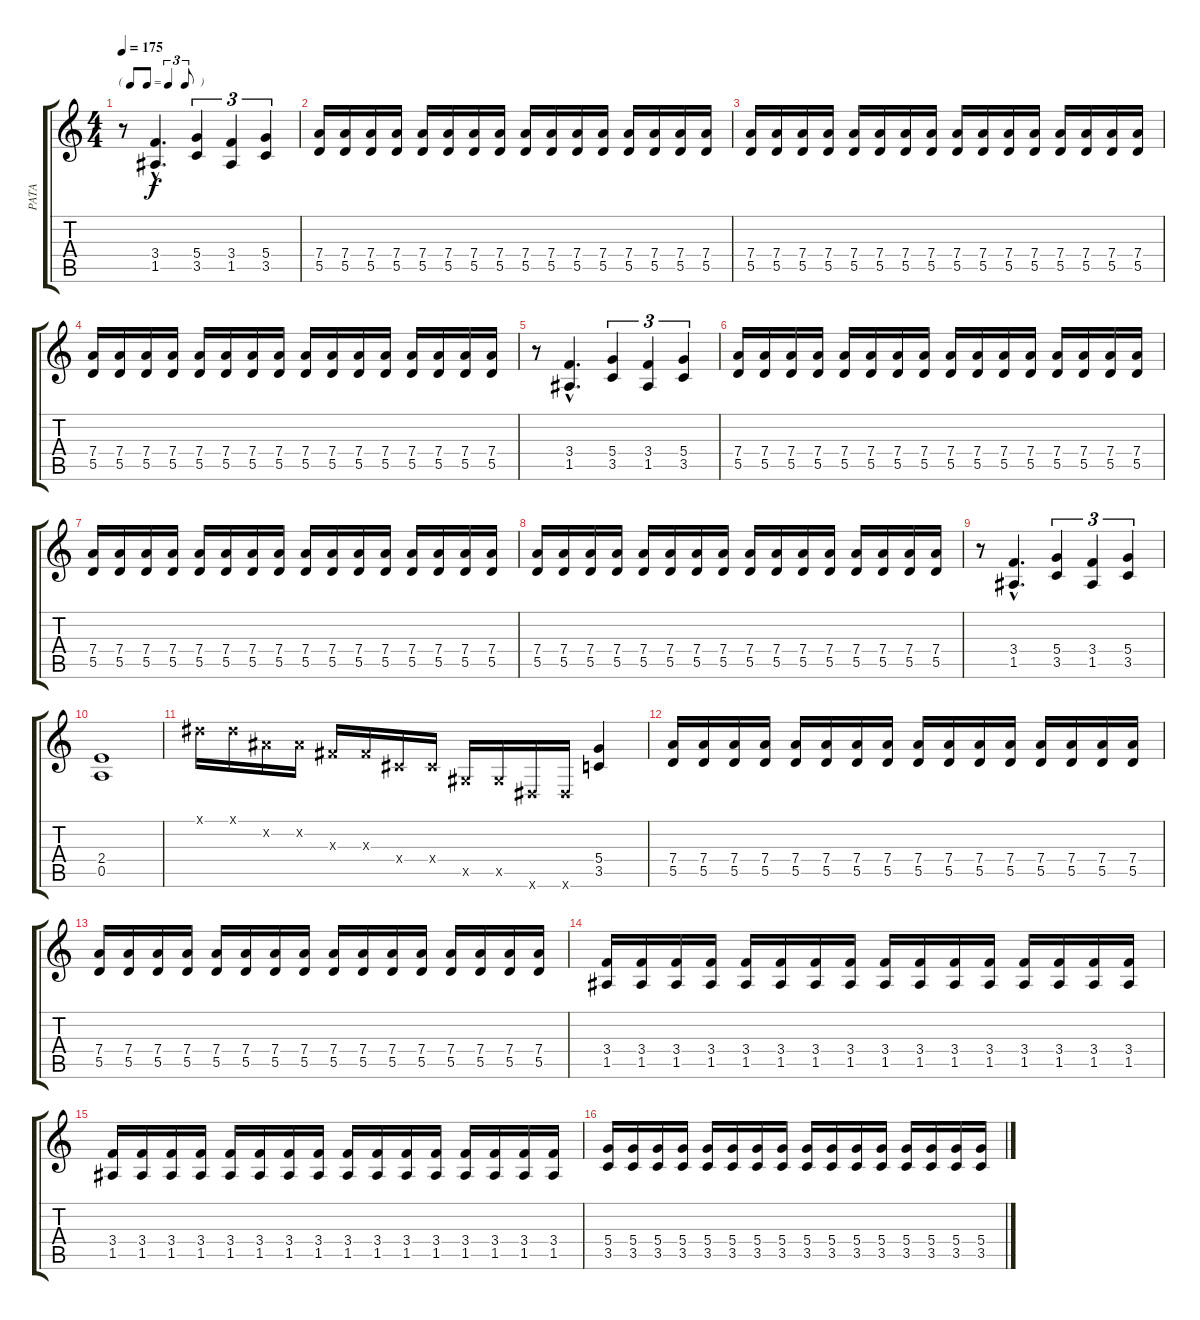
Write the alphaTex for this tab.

\track ("PATA" "PATA") {instrument distortionguitar}
\staff {score tabs}
\tuning (E4 B3 G3 D3 A2 E2) {hide}
\ts (4 4)
\tf triplet8th
\tempo 175
\clef g2
\ks c
r.8{dy f} (3.4{hac} 1.5{hac}).4{d} (5.4 3.5).4{tu (3 2)} (3.4 1.5).4{tu (3 2)} (5.4 3.5).4{tu (3 2)} |
(7.4 5.5).16 (7.4 5.5).16 (7.4 5.5).16 (7.4 5.5).16 (7.4 5.5).16 (7.4 5.5).16 (7.4 5.5).16 (7.4 5.5).16 (7.4 5.5).16 (7.4 5.5).16 (7.4 5.5).16 (7.4 5.5).16 (7.4 5.5).16 (7.4 5.5).16 (7.4 5.5).16 (7.4 5.5).16 |
(7.4 5.5).16 (7.4 5.5).16 (7.4 5.5).16 (7.4 5.5).16 (7.4 5.5).16 (7.4 5.5).16 (7.4 5.5).16 (7.4 5.5).16 (7.4 5.5).16 (7.4 5.5).16 (7.4 5.5).16 (7.4 5.5).16 (7.4 5.5).16 (7.4 5.5).16 (7.4 5.5).16 (7.4 5.5).16 |
(7.4 5.5).16 (7.4 5.5).16 (7.4 5.5).16 (7.4 5.5).16 (7.4 5.5).16 (7.4 5.5).16 (7.4 5.5).16 (7.4 5.5).16 (7.4 5.5).16 (7.4 5.5).16 (7.4 5.5).16 (7.4 5.5).16 (7.4 5.5).16 (7.4 5.5).16 (7.4 5.5).16 (7.4 5.5).16 |
r.8 (3.4{hac} 1.5{hac}).4{d} (5.4 3.5).4{tu (3 2)} (3.4 1.5).4{tu (3 2)} (5.4 3.5).4{tu (3 2)} |
(7.4 5.5).16 (7.4 5.5).16 (7.4 5.5).16 (7.4 5.5).16 (7.4 5.5).16 (7.4 5.5).16 (7.4 5.5).16 (7.4 5.5).16 (7.4 5.5).16 (7.4 5.5).16 (7.4 5.5).16 (7.4 5.5).16 (7.4 5.5).16 (7.4 5.5).16 (7.4 5.5).16 (7.4 5.5).16 |
(7.4 5.5).16 (7.4 5.5).16 (7.4 5.5).16 (7.4 5.5).16 (7.4 5.5).16 (7.4 5.5).16 (7.4 5.5).16 (7.4 5.5).16 (7.4 5.5).16 (7.4 5.5).16 (7.4 5.5).16 (7.4 5.5).16 (7.4 5.5).16 (7.4 5.5).16 (7.4 5.5).16 (7.4 5.5).16 |
(7.4 5.5).16 (7.4 5.5).16 (7.4 5.5).16 (7.4 5.5).16 (7.4 5.5).16 (7.4 5.5).16 (7.4 5.5).16 (7.4 5.5).16 (7.4 5.5).16 (7.4 5.5).16 (7.4 5.5).16 (7.4 5.5).16 (7.4 5.5).16 (7.4 5.5).16 (7.4 5.5).16 (7.4 5.5).16 |
r.8 (3.4{hac} 1.5{hac}).4{d} (5.4 3.5).4{tu (3 2)} (3.4 1.5).4{tu (3 2)} (5.4 3.5).4{tu (3 2)} |
(2.4 0.5).1 |
-1.1{x}.16 -1.1{x}.16 -1.2{x}.16 -1.2{x}.16 -1.3{x}.16 -1.3{x}.16 -1.4{x}.16 -1.4{x}.16 -1.5{x}.16 -1.5{x}.16 -1.6{x}.16 -1.6{x}.16 (5.4 3.5).4 |
(7.4 5.5).16 (7.4 5.5).16 (7.4 5.5).16 (7.4 5.5).16 (7.4 5.5).16 (7.4 5.5).16 (7.4 5.5).16 (7.4 5.5).16 (7.4 5.5).16 (7.4 5.5).16 (7.4 5.5).16 (7.4 5.5).16 (7.4 5.5).16 (7.4 5.5).16 (7.4 5.5).16 (7.4 5.5).16 |
(7.4 5.5).16 (7.4 5.5).16 (7.4 5.5).16 (7.4 5.5).16 (7.4 5.5).16 (7.4 5.5).16 (7.4 5.5).16 (7.4 5.5).16 (7.4 5.5).16 (7.4 5.5).16 (7.4 5.5).16 (7.4 5.5).16 (7.4 5.5).16 (7.4 5.5).16 (7.4 5.5).16 (7.4 5.5).16 |
(3.4 1.5).16 (3.4 1.5).16 (3.4 1.5).16 (3.4 1.5).16 (3.4 1.5).16 (3.4 1.5).16 (3.4 1.5).16 (3.4 1.5).16 (3.4 1.5).16 (3.4 1.5).16 (3.4 1.5).16 (3.4 1.5).16 (3.4 1.5).16 (3.4 1.5).16 (3.4 1.5).16 (3.4 1.5).16 |
(3.4 1.5).16 (3.4 1.5).16 (3.4 1.5).16 (3.4 1.5).16 (3.4 1.5).16 (3.4 1.5).16 (3.4 1.5).16 (3.4 1.5).16 (3.4 1.5).16 (3.4 1.5).16 (3.4 1.5).16 (3.4 1.5).16 (3.4 1.5).16 (3.4 1.5).16 (3.4 1.5).16 (3.4 1.5).16 |
(5.4 3.5).16 (5.4 3.5).16 (5.4 3.5).16 (5.4 3.5).16 (5.4 3.5).16 (5.4 3.5).16 (5.4 3.5).16 (5.4 3.5).16 (5.4 3.5).16 (5.4 3.5).16 (5.4 3.5).16 (5.4 3.5).16 (5.4 3.5).16 (5.4 3.5).16 (5.4 3.5).16 (5.4 3.5).16
